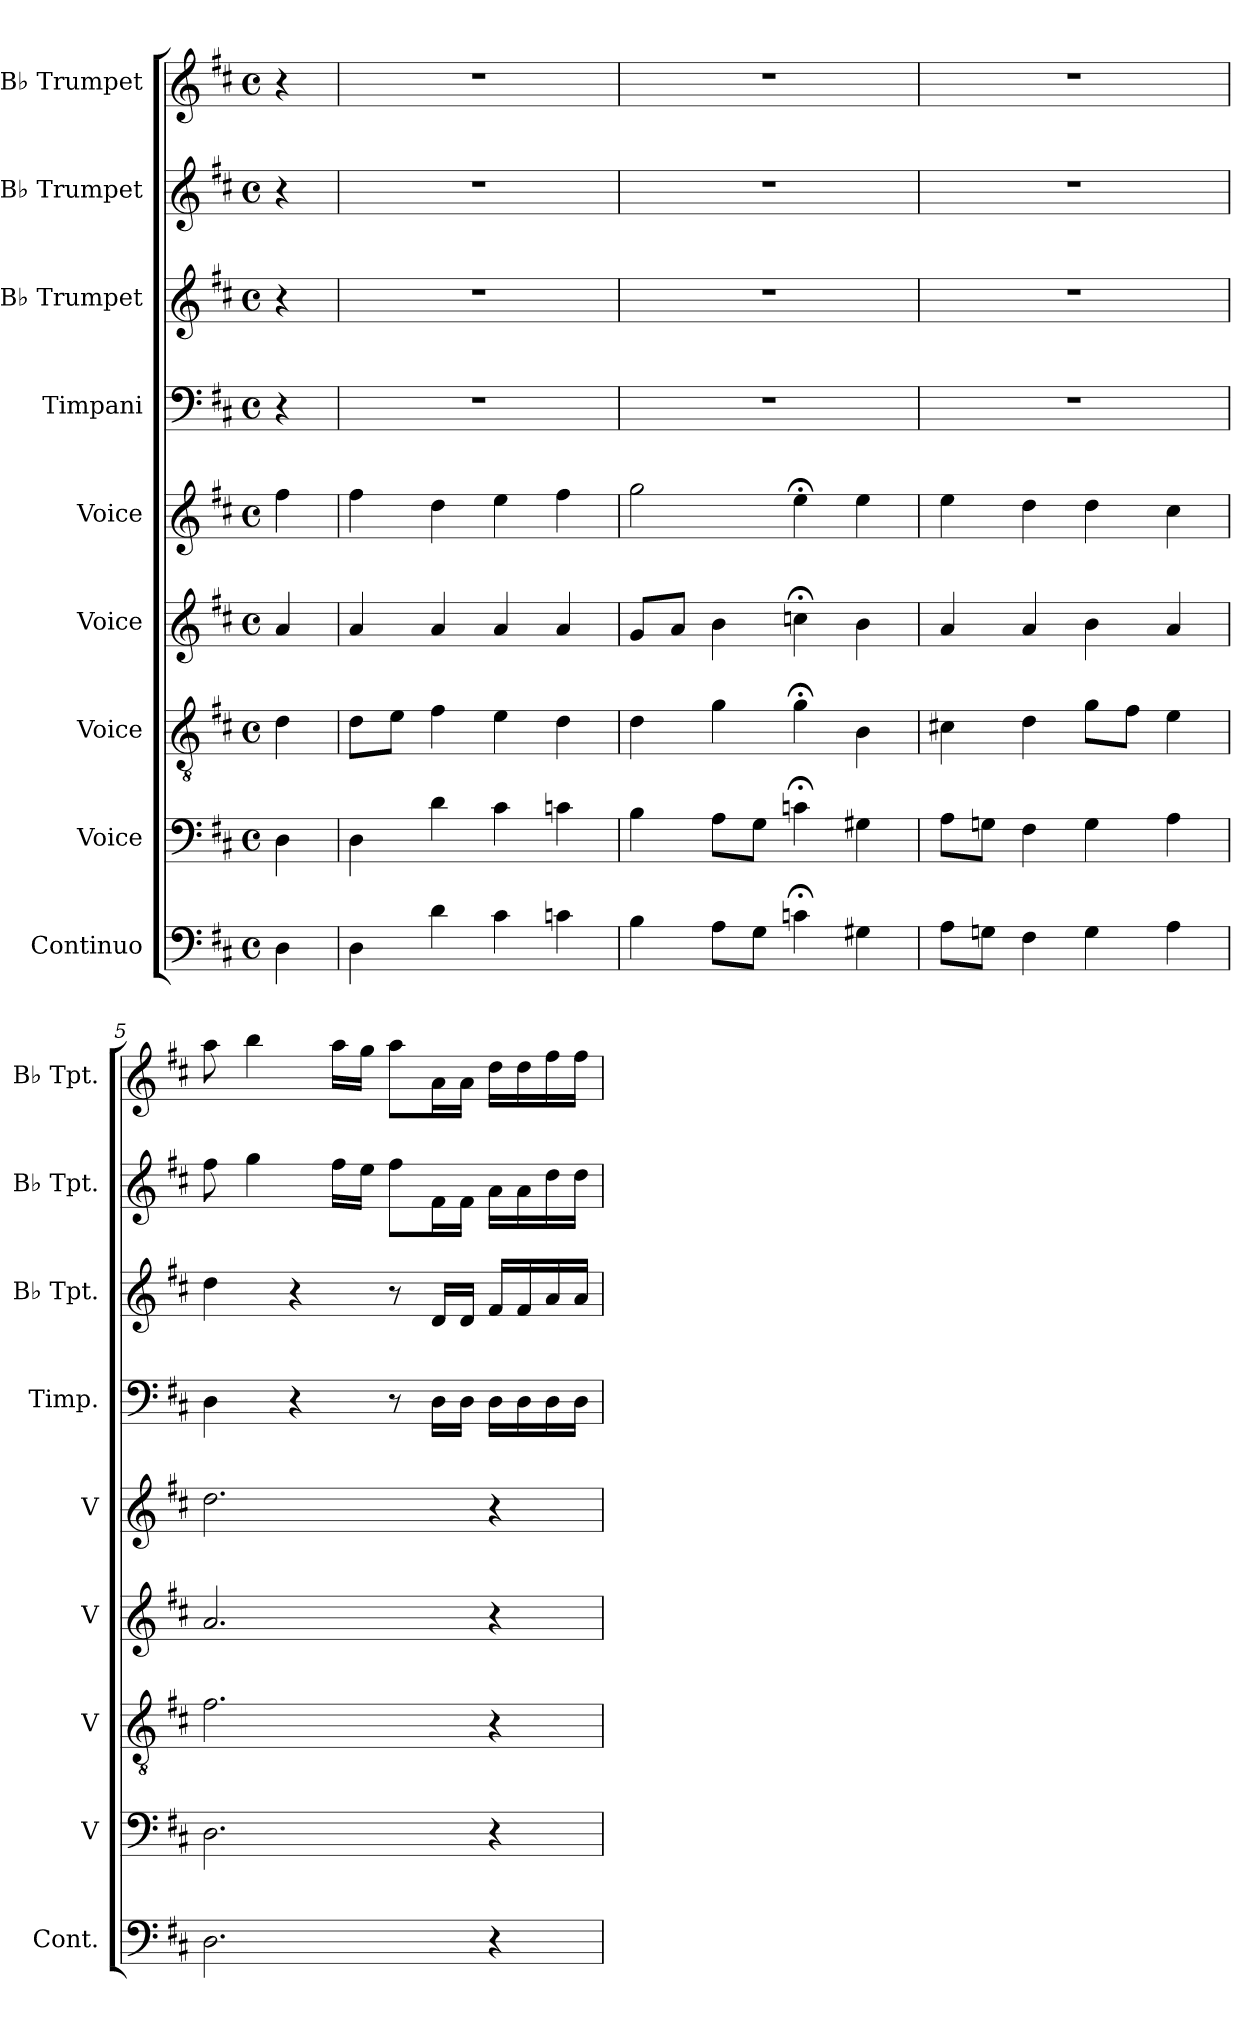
**kern	**kern	**kern	**kern	**kern	**kern	**kern	**kern	**kern
*part9	*part8	*part7	*part6	*part5	*part4	*part3	*part2	*part1
*staff9	*staff8	*staff7	*staff6	*staff5	*staff4	*staff3	*staff2	*staff1
*I"Continuo	*I"Voice	*I"Voice	*I"Voice	*I"Voice	*I"Timpani	*I"B♭ Trumpet	*I"B♭ Trumpet	*I"B♭ Trumpet
*I'Cont.	*I'V	*I'V	*I'V	*I'V	*I'Timp.	*I'B♭ Tpt.	*I'B♭ Tpt.	*I'B♭ Tpt.
*clefF4	*clefF4	*clefGv2	*clefG2	*clefG2	*clefF4	*clefG2	*clefG2	*clefG2
*k[f#c#]	*k[f#c#]	*k[f#c#]	*k[f#c#]	*k[f#c#]	*k[f#c#]	*k[f#c#]	*k[f#c#]	*k[f#c#]
*M4/4	*M4/4	*M4/4	*M4/4	*M4/4	*M4/4	*M4/4	*M4/4	*M4/4
*met(c)	*met(c)	*met(c)	*met(c)	*met(c)	*met(c)	*met(c)	*met(c)	*met(c)
=	=	=	=	=	=	=	=	=
4D	4D	4d	4a	4ff#	4r	4r	4r	4r
=2	=2	=2	=2	=2	=2	=2	=2	=2
4D	4D	8dL	4a	4ff#	1r	1r	1r	1r
.	.	8eJ	.	.	.	.	.	.
4d	4d	4f#	4a	4dd	.	.	.	.
4c#	4c#	4e	4a	4ee	.	.	.	.
4cn	4cn	4d	4a	4ff#	.	.	.	.
=3	=3	=3	=3	=3	=3	=3	=3	=3
4B	4B	4d	8gL	2gg	1r	1r	1r	1r
.	.	.	8aJ	.	.	.	.	.
8AL	8AL	4g	4b	.	.	.	.	.
8GJ	8GJ	.	.	.	.	.	.	.
4cn;<	4cn;<	4g;<	4ccn;<	4ee;<	.	.	.	.
4G#X	4G#X	4B	4b	4ee	.	.	.	.
=4	=4	=4	=4	=4	=4	=4	=4	=4
8AL	8AL	4c#X	4a	4ee	1r	1r	1r	1r
8GnJ	8GnJ	.	.	.	.	.	.	.
4F#	4F#	4d	4a	4dd	.	.	.	.
4G	4G	8gL	4b	4dd	.	.	.	.
.	.	8f#J	.	.	.	.	.	.
4A	4A	4e	4a	4cc#	.	.	.	.
=5	=5	=5	=5	=5	=5	=5	=5	=5
2.D	2.D	2.f#	2.a	2.dd	4D	4dd	8ff#	8aa
.	.	.	.	.	.	.	4gg	4bb
.	.	.	.	.	4r	4r	.	.
.	.	.	.	.	.	.	16ff#LL	16aaLL
.	.	.	.	.	.	.	16eeJJ	16ggJJ
.	.	.	.	.	8r	8r	8ff#L	8aaL
.	.	.	.	.	16DLL	16dLL	16f#L	16aL
.	.	.	.	.	16DJJ	16dJJ	16f#JJ	16aJJ
4r	4r	4r	4r	4r	16DLL	16f#LL	16aLL	16ddLL
.	.	.	.	.	16D	16f#	16a	16dd
.	.	.	.	.	16D	16a	16dd	16ff#
.	.	.	.	.	16DJJ	16aJJ	16ddJJ	16ff#JJ
=	=	=	=	=	=	=	=	=
*-	*-	*-	*-	*-	*-	*-	*-	*-
